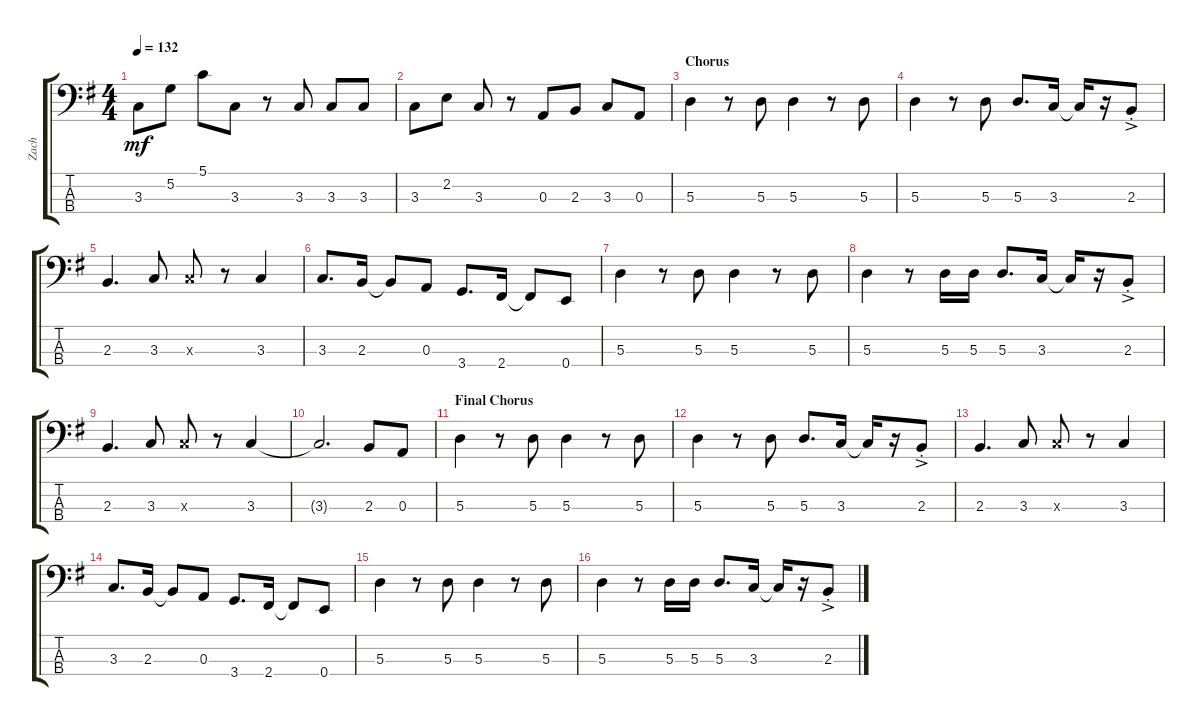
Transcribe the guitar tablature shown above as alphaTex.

\track ("Zach" "Zach") {instrument electricbassfinger}
\staff {score tabs}
\tuning (G2 D2 A1 E1) {hide}
\ts (4 4)
\tempo 132
\clef f4
\ks g
3.3.8{dy mf} 5.2.8 5.1.8 3.3.8 r.8 3.3.8 3.3.8 3.3.8 |
3.3.8 2.2.8 3.3.8 r.8 0.3.8 2.3.8 3.3.8 0.3.8 |
\section ("" "Chorus")
5.3.4 r.8 5.3.8 5.3.4 r.8 5.3.8 |
5.3.4 r.8 5.3.8 5.3.8{d} 3.3.16 3.3{t}.16 r.16 2.3{ac st}.8 |
2.3.4{d} 3.3.8 3.3{x}.8 r.8 3.3.4 |
3.3.8{d} 2.3.16 2.3{t}.8 0.3.8 3.4.8{d} 2.4.16 2.4{t}.8 0.4.8 |
5.3.4 r.8 5.3.8 5.3.4 r.8 5.3.8 |
5.3.4 r.8 5.3.16 5.3.16 5.3.8{d} 3.3.16 3.3{t}.16 r.16 2.3{ac st}.8 |
2.3.4{d} 3.3.8 3.3{x}.8 r.8 3.3.4 |
3.3{t}.2{d} 2.3.8 0.3.8 |
\section ("" "Final Chorus")
5.3.4 r.8 5.3.8 5.3.4 r.8 5.3.8 |
5.3.4 r.8 5.3.8 5.3.8{d} 3.3.16 3.3{t}.16 r.16 2.3{ac st}.8 |
2.3.4{d} 3.3.8 3.3{x}.8 r.8 3.3.4 |
3.3.8{d} 2.3.16 2.3{t}.8 0.3.8 3.4.8{d} 2.4.16 2.4{t}.8 0.4.8 |
5.3.4 r.8 5.3.8 5.3.4 r.8 5.3.8 |
5.3.4 r.8 5.3.16 5.3.16 5.3.8{d} 3.3.16 3.3{t}.16 r.16 2.3{ac st}.8
